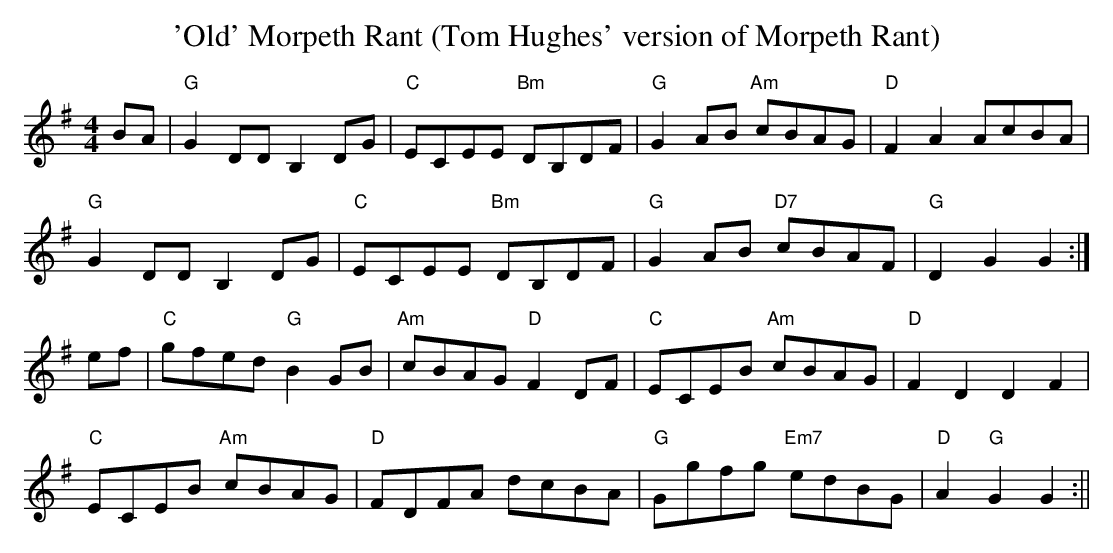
X:1
T:'Old' Morpeth Rant (Tom Hughes' version of Morpeth Rant)
M:4/4
L:1/8
K:G
BA|"G" G2 DD B,2 DG|"C" ECEE "Bm" DB,DF|"G" G2 AB "Am" cBAG|"D" F2 A2 AcBA|!
"G" G2 DD B,2 DG|"C" ECEE "Bm" DB,DF|"G" G2 AB "D7" cBAF|"G" D2 G2G2:|!
ef|"C" gfed "G" B2 GB|"Am" cBAG "D" F2 DF|"C" ECEB "Am" cBAG|"D" F2 D2 D2 F2|!
"C" ECEB "Am" cBAG|"D" FDFA dcBA|"G" Ggfg "Em7" edBG|"D" A2 "G" G2 G2:||
